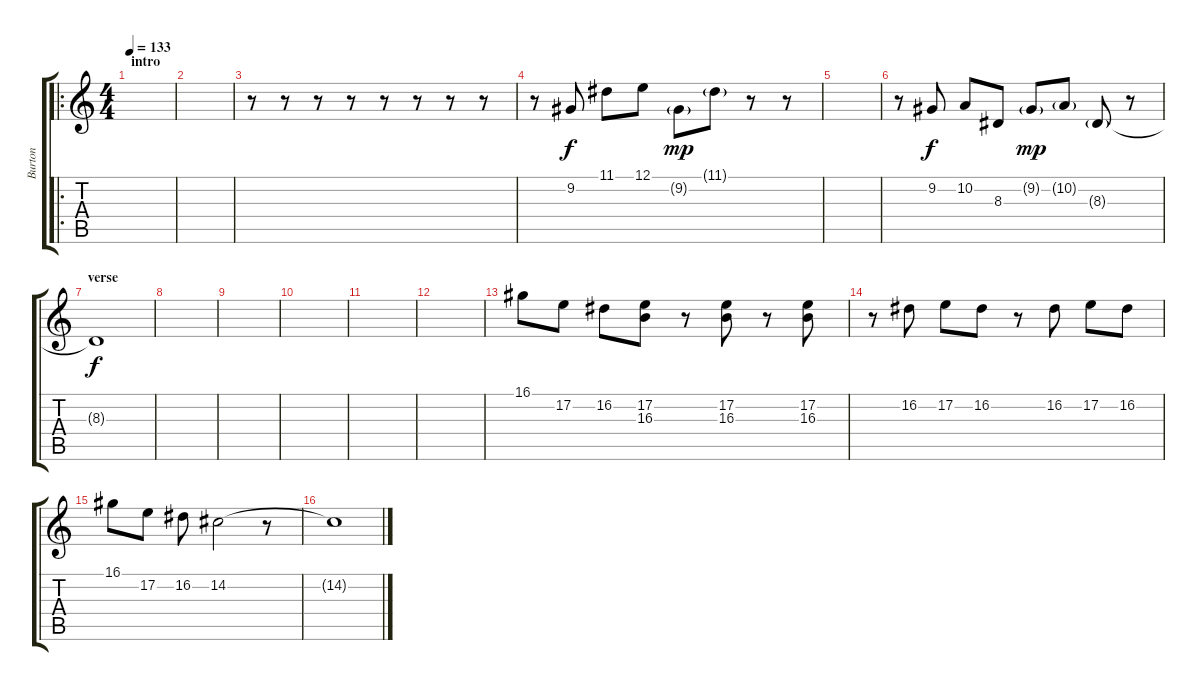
\track ("Burton" "Burton") {instrument synthbrass1}
\staff {score tabs}
\tuning (E4 B3 G3 D3 A2 E2) {hide}
\ro
\ts (4 4)
\section ("" "intro")
\tempo 133
\clef g2
\ks c
|
|
r.8 r.8 r.8 r.8 r.8 r.8 r.8 r.8 |
r.8 9.2.8 11.1.8 12.1.8 9.2{g}.8{dy mp} 11.1{g}.8 r.8 r.8 |
|
r.8 9.2.8{dy f} 10.2.8 8.3.8 9.2{g}.8{dy mp volume 6} 10.2{g}.8 8.3{g}.8 r.8 |
\section ("" "verse")
8.3{t}.1{dy f} |
|
|
|
|
|
16.1.8{volume 8} 17.2.8 16.2.8 (17.2 16.3).8 r.8 (17.2 16.3).8 r.8 (17.2 16.3).8 |
r.8 16.2.8 17.2.8 16.2.8 r.8 16.2.8 17.2.8 16.2.8 |
16.1.8 17.2.8 16.2.8 14.2.2 r.8 |
14.2{t}.1
